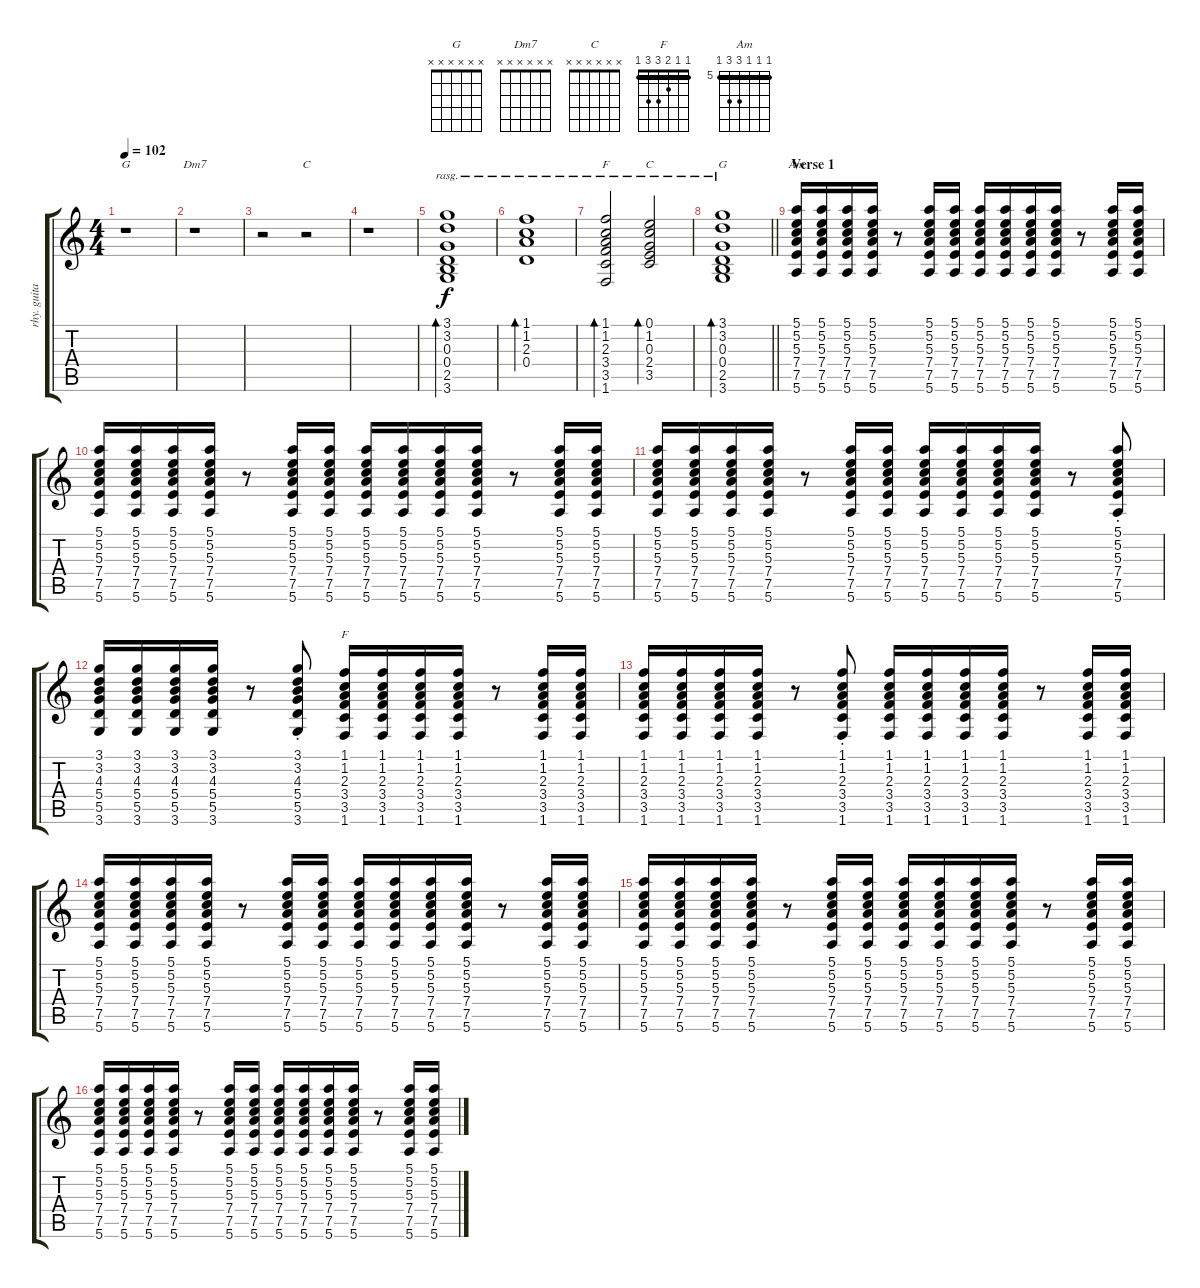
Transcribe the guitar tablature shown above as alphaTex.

\track ("rhy. guitar" "rhy. guita") {instrument acousticguitarsteel}
\staff {score tabs}
\tuning (E4 B3 G3 D3 A2 E2) {hide}
\chord ("G" 3 3 4 5 5 3) {barre 3}
\chord ("Dm7" x x x x x x)
\chord ("C" 0 1 0 2 3 x)
\chord ("F" x x x x x x)
\chord ("C" x x x x x x)
\chord ("G" x x x x x x)
\chord ("Am" 5 5 5 7 7 5) {firstfret 5 barre 5}
\chord ("F" 1 1 2 3 3 1) {barre 1}
\ts (4 4)
\tempo 102
\clef g2
\ks aminor
r.1{ch "G" dy f instrument acousticguitarsteel} |
r.1{ch "Dm7"} |
r.2 r.2{ch "C"} |
r.1 |
(3.1 3.2 0.3 0.4 2.5 3.6).1{bd 240 rasg ii volume 13 instrument acousticguitarnylon} |
(1.1 1.2 2.3 0.4).1{bd 240 rasg ii} |
(1.1 1.2 2.3 3.4 3.5 1.6).2{bd 240 ch "F" rasg ii} (0.1 1.2 0.3 2.4 3.5).2{bd 240 ch "C" rasg ii} |
\barLineRight lightlight
(3.1 3.2 0.3 0.4 2.5 3.6).1{bd 240 ch "G" rasg ii} |
\section ("" "Verse 1")
(5.1 5.2 5.3 7.4 7.5 5.6).16{ch "Am" volume 8 instrument acousticguitarsteel} (5.1 5.2 5.3 7.4 7.5 5.6).16 (5.1 5.2 5.3 7.4 7.5 5.6).16 (5.1 5.2 5.3 7.4 7.5 5.6).16 r.8 (5.1 5.2 5.3 7.4 7.5 5.6).16 (5.1 5.2 5.3 7.4 7.5 5.6).16 (5.1 5.2 5.3 7.4 7.5 5.6).16 (5.1 5.2 5.3 7.4 7.5 5.6).16 (5.1 5.2 5.3 7.4 7.5 5.6).16 (5.1 5.2 5.3 7.4 7.5 5.6).16 r.8 (5.1 5.2 5.3 7.4 7.5 5.6).16 (5.1 5.2 5.3 7.4 7.5 5.6).16 |
(5.1 5.2 5.3 7.4 7.5 5.6).16 (5.1 5.2 5.3 7.4 7.5 5.6).16 (5.1 5.2 5.3 7.4 7.5 5.6).16 (5.1 5.2 5.3 7.4 7.5 5.6).16 r.8 (5.1 5.2 5.3 7.4 7.5 5.6).16 (5.1 5.2 5.3 7.4 7.5 5.6).16 (5.1 5.2 5.3 7.4 7.5 5.6).16 (5.1 5.2 5.3 7.4 7.5 5.6).16 (5.1 5.2 5.3 7.4 7.5 5.6).16 (5.1 5.2 5.3 7.4 7.5 5.6).16 r.8 (5.1 5.2 5.3 7.4 7.5 5.6).16 (5.1 5.2 5.3 7.4 7.5 5.6).16 |
(5.1 5.2 5.3 7.4 7.5 5.6).16 (5.1 5.2 5.3 7.4 7.5 5.6).16 (5.1 5.2 5.3 7.4 7.5 5.6).16 (5.1 5.2 5.3 7.4 7.5 5.6).16 r.8 (5.1 5.2 5.3 7.4 7.5 5.6).16 (5.1 5.2 5.3 7.4 7.5 5.6).16 (5.1 5.2 5.3 7.4 7.5 5.6).16 (5.1 5.2 5.3 7.4 7.5 5.6).16 (5.1 5.2 5.3 7.4 7.5 5.6).16 (5.1 5.2 5.3 7.4 7.5 5.6).16 r.8 (5.1{st} 5.2{st} 5.3{st} 7.4{st} 7.5{st} 5.6{st}).8 |
(3.1 3.2 4.3 5.4 5.5 3.6).16 (3.1 3.2 4.3 5.4 5.5 3.6).16 (3.1 3.2 4.3 5.4 5.5 3.6).16 (3.1 3.2 4.3 5.4 5.5 3.6).16 r.8 (3.1{st} 3.2{st} 4.3{st} 5.4{st} 5.5{st} 3.6{st}).8 (1.1 1.2 2.3 3.4 3.5 1.6).16{ch "F"} (1.1 1.2 2.3 3.4 3.5 1.6).16 (1.1 1.2 2.3 3.4 3.5 1.6).16 (1.1 1.2 2.3 3.4 3.5 1.6).16 r.8 (1.1 1.2 2.3 3.4 3.5 1.6).16 (1.1 1.2 2.3 3.4 3.5 1.6).16 |
(1.1 1.2 2.3 3.4 3.5 1.6).16 (1.1 1.2 2.3 3.4 3.5 1.6).16 (1.1 1.2 2.3 3.4 3.5 1.6).16 (1.1 1.2 2.3 3.4 3.5 1.6).16 r.8 (1.1{st} 1.2{st} 2.3{st} 3.4{st} 3.5{st} 1.6{st}).8 (1.1 1.2 2.3 3.4 3.5 1.6).16 (1.1 1.2 2.3 3.4 3.5 1.6).16 (1.1 1.2 2.3 3.4 3.5 1.6).16 (1.1 1.2 2.3 3.4 3.5 1.6).16 r.8 (1.1 1.2 2.3 3.4 3.5 1.6).16 (1.1 1.2 2.3 3.4 3.5 1.6).16 |
(5.1 5.2 5.3 7.4 7.5 5.6).16 (5.1 5.2 5.3 7.4 7.5 5.6).16 (5.1 5.2 5.3 7.4 7.5 5.6).16 (5.1 5.2 5.3 7.4 7.5 5.6).16 r.8 (5.1 5.2 5.3 7.4 7.5 5.6).16 (5.1 5.2 5.3 7.4 7.5 5.6).16 (5.1 5.2 5.3 7.4 7.5 5.6).16 (5.1 5.2 5.3 7.4 7.5 5.6).16 (5.1 5.2 5.3 7.4 7.5 5.6).16 (5.1 5.2 5.3 7.4 7.5 5.6).16 r.8 (5.1 5.2 5.3 7.4 7.5 5.6).16 (5.1 5.2 5.3 7.4 7.5 5.6).16 |
(5.1 5.2 5.3 7.4 7.5 5.6).16 (5.1 5.2 5.3 7.4 7.5 5.6).16 (5.1 5.2 5.3 7.4 7.5 5.6).16 (5.1 5.2 5.3 7.4 7.5 5.6).16 r.8 (5.1 5.2 5.3 7.4 7.5 5.6).16 (5.1 5.2 5.3 7.4 7.5 5.6).16 (5.1 5.2 5.3 7.4 7.5 5.6).16 (5.1 5.2 5.3 7.4 7.5 5.6).16 (5.1 5.2 5.3 7.4 7.5 5.6).16 (5.1 5.2 5.3 7.4 7.5 5.6).16 r.8 (5.1 5.2 5.3 7.4 7.5 5.6).16 (5.1 5.2 5.3 7.4 7.5 5.6).16 |
(5.1 5.2 5.3 7.4 7.5 5.6).16 (5.1 5.2 5.3 7.4 7.5 5.6).16 (5.1 5.2 5.3 7.4 7.5 5.6).16 (5.1 5.2 5.3 7.4 7.5 5.6).16 r.8 (5.1 5.2 5.3 7.4 7.5 5.6).16 (5.1 5.2 5.3 7.4 7.5 5.6).16 (5.1 5.2 5.3 7.4 7.5 5.6).16 (5.1 5.2 5.3 7.4 7.5 5.6).16 (5.1 5.2 5.3 7.4 7.5 5.6).16 (5.1 5.2 5.3 7.4 7.5 5.6).16 r.8 (5.1 5.2 5.3 7.4 7.5 5.6).16 (5.1 5.2 5.3 7.4 7.5 5.6).16
